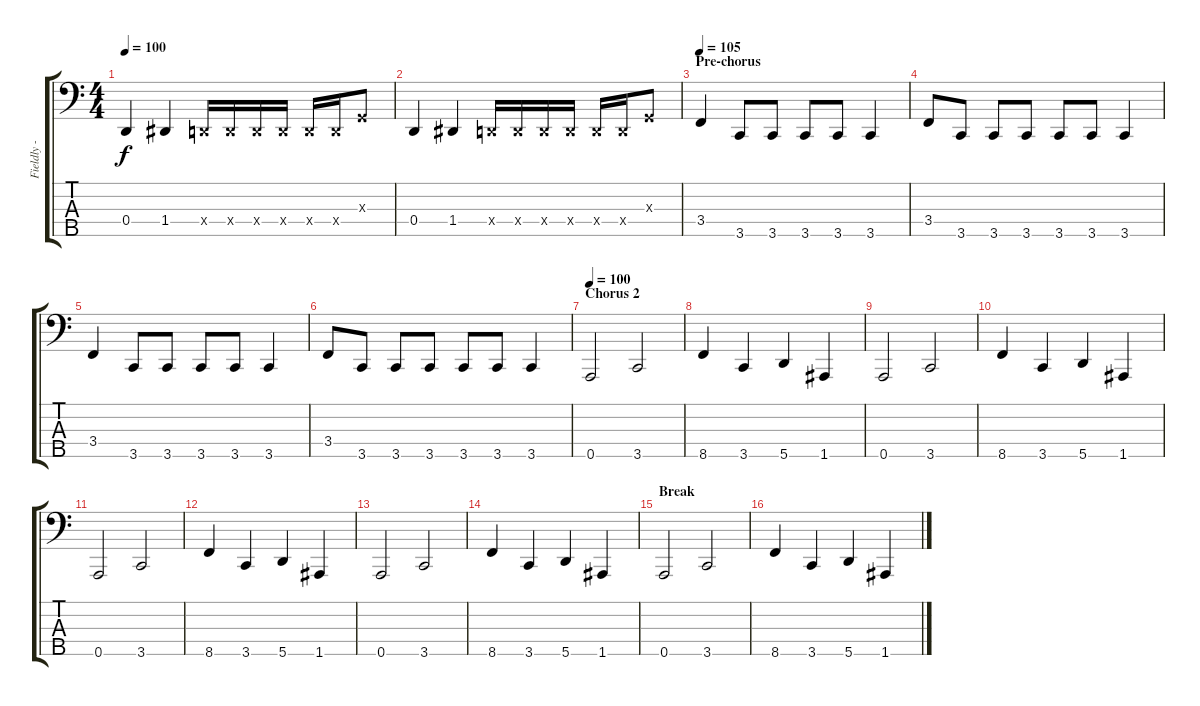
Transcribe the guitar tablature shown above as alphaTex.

\track ("Fieldly - Bass" "Fieldly - ") {instrument electricbassfinger}
\staff {score tabs}
\tuning (F2 C2 G1 D1 A0) {hide}
\ts (4 4)
\tempo 100
\clef f4
\ks c
0.4.4{dy f} 1.4.4 0.4{x}.16 0.4{x}.16 0.4{x}.16 0.4{x}.16 0.4{x}.16 0.4{x}.16 0.3{x}.8 |
0.4.4 1.4.4 0.4{x}.16 0.4{x}.16 0.4{x}.16 0.4{x}.16 0.4{x}.16 0.4{x}.16 0.3{x}.8 |
\section ("" "Pre-chorus")
\tempo 105
3.4.4{instrument electricbassfinger} 3.5.8 3.5.8 3.5.8 3.5.8 3.5.4 |
3.4.8 3.5.8 3.5.8 3.5.8 3.5.8 3.5.8 3.5.4 |
3.4.4 3.5.8 3.5.8 3.5.8 3.5.8 3.5.4 |
3.4.8 3.5.8 3.5.8 3.5.8 3.5.8 3.5.8 3.5.4 |
\section ("" "Chorus 2")
\tempo 100
0.5.2 3.5.2 |
8.5.4 3.5.4 5.5.4 1.5.4 |
0.5.2 3.5.2 |
8.5.4 3.5.4 5.5.4 1.5.4 |
0.5.2 3.5.2 |
8.5.4 3.5.4 5.5.4 1.5.4 |
0.5.2 3.5.2 |
8.5.4 3.5.4 5.5.4 1.5.4 |
\section ("" "Break")
0.5.2 3.5.2 |
8.5.4 3.5.4 5.5.4 1.5.4
